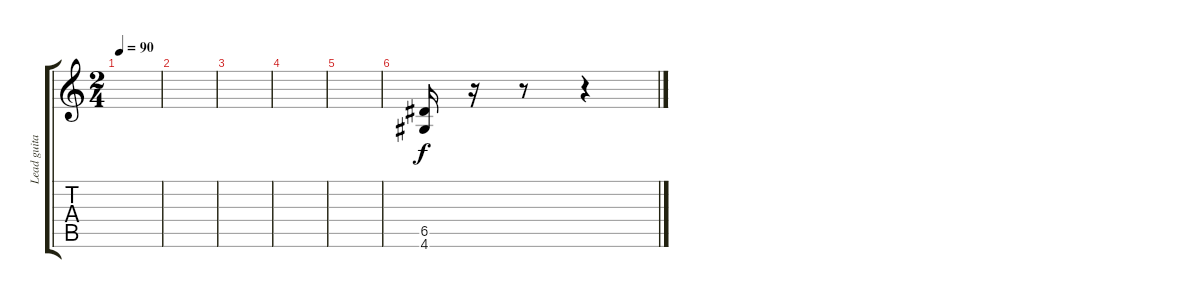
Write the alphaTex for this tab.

\track ("Lead guitar (Luca Turilli)" "Lead guita") {instrument overdrivenguitar}
\staff {score tabs}
\tuning (E4 B3 G3 D3 A2 E2) {hide}
\ts (2 4)
\tempo 90
\clef g2
\ks c
|
|
|
|
|
(6.5 4.6).16 r.16 r.8 r.4
